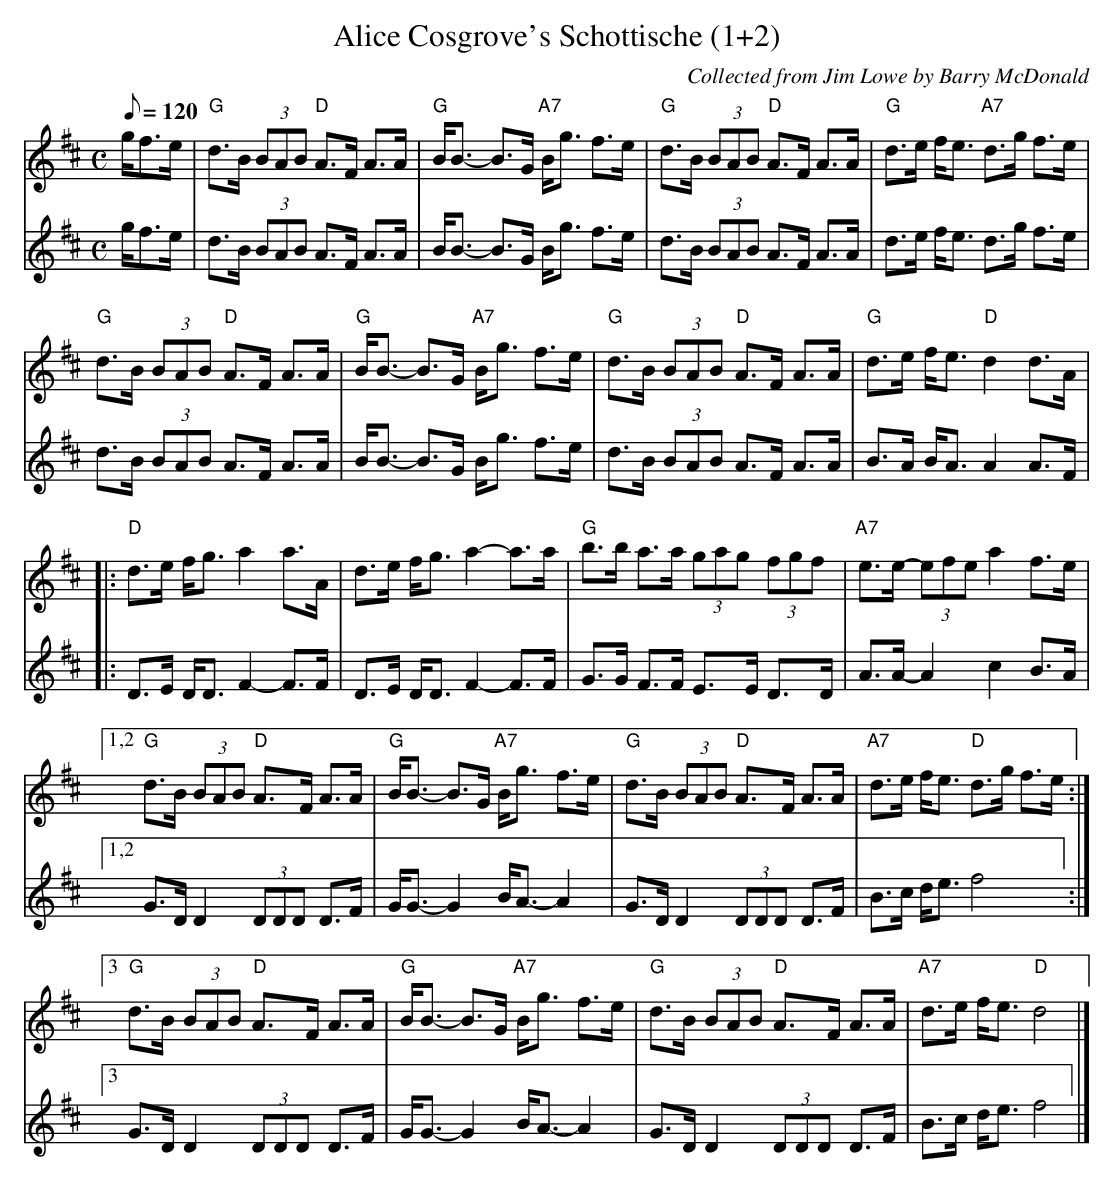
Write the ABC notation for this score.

X:1
T:Alice Cosgrove's Schottische (1+2)
M:C
L:1/8
C:Collected from Jim Lowe by Barry McDonald
Q:120
K:D
V:1
g/f>e|"G"d>B (3BAB "D"A>F A>A|"G"B<B- B>G "A7"B<g f>e|"G"d>B (3BAB "D"A>F A>A|"G"d>e f<e "A7"d>g f>e|
"G"d>B (3BAB "D"A>F A>A|"G"B<B- B>G "A7"B<g f>e|"G"d>B (3BAB "D"A>F A>A|"G"d>e f<e "D"d2 d>A|
|:"D"d>e f<g a2 a>A|d>e f<g a2-a>a|"G"b>b a>a (3gag (3fgf|"A7"e>e -(3efe a2 f>e|[1,2
"G"d>B (3BAB "D"A>F A>A|"G"B<B- B>G "A7"B<g f>e|"G"d>B (3BAB "D"A>F A>A|"A7"d>e f<e "D"d>g f>e:|3
"G"d>B (3BAB "D"A>F A>A|"G"B<B- B>G "A7"B<g f>e|"G"d>B (3BAB "D"A>F A>A|"A7"d>e f<e "D"d4|]
V:2
g/f>e|d>B (3BAB A>F A>A|B<B- B>G B<g f>e|d>B (3BAB A>F A>A|d>e f<e d>g f>e|
d>B (3BAB A>F A>A|B<B- B>G B<g f>e|d>B (3BAB A>F A>A|B>A B<AA2A>F|
|:D>E D<DF2-F>F|D>E D<DF2-F>F|G>G F>F E>E D>D|A>A-A2c2B>A|[1,2
G>DD2(3DDD D>F|G<G-G2B<A-A2|G>DD2(3DDD D>F|B>c d<e f4:|3
G>DD2(3DDD D>F|G<G-G2B<A-A2|G>DD2(3DDD D>F|B>c d<e f4|]
